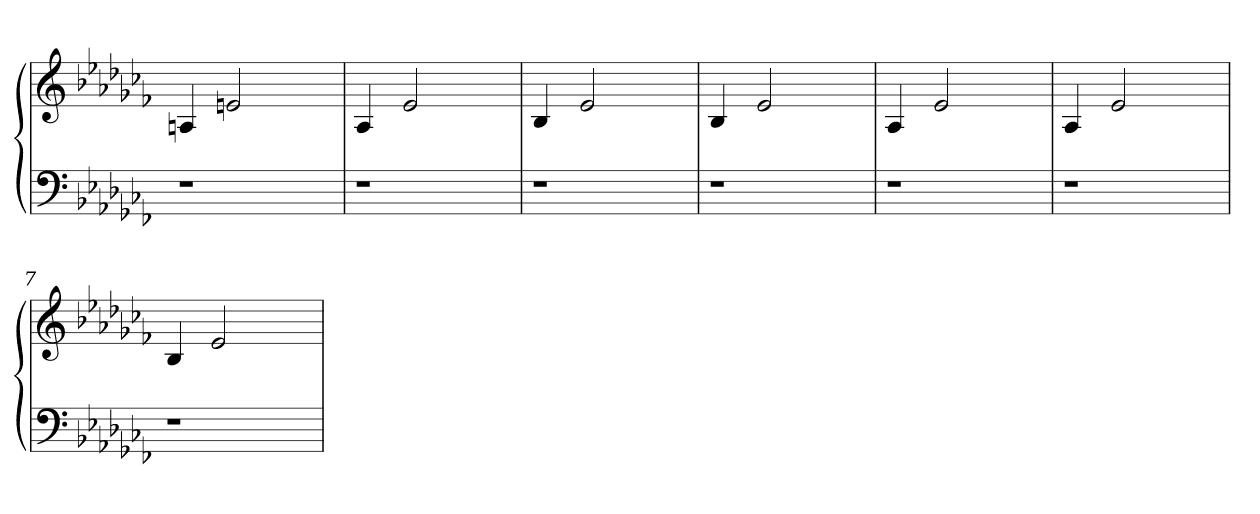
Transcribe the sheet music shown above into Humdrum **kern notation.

**kern	**kern
*part1	*part1
*staff2	*staff1
*clefF4	*clefG2
*k[b-e-a-d-g-c-f-]	*k[b-e-a-d-g-c-f-]
=1	=1
1r	4An/
.	2en/
.	4ryy
=2	=2
1r	4A-/
.	2e-/
.	4ryy
=3	=3
1r	4B-/
.	2e-/
.	4ryy
=4	=4
1r	4B-/
.	2e-/
.	4ryy
=5	=5
1r	4A-/
.	2e-/
.	4ryy
=6	=6
1r	4A-/
.	2e-/
.	4ryy
=7	=7
1r	4B-/
.	2e-/
.	4ryy
=	=
*-	*-
